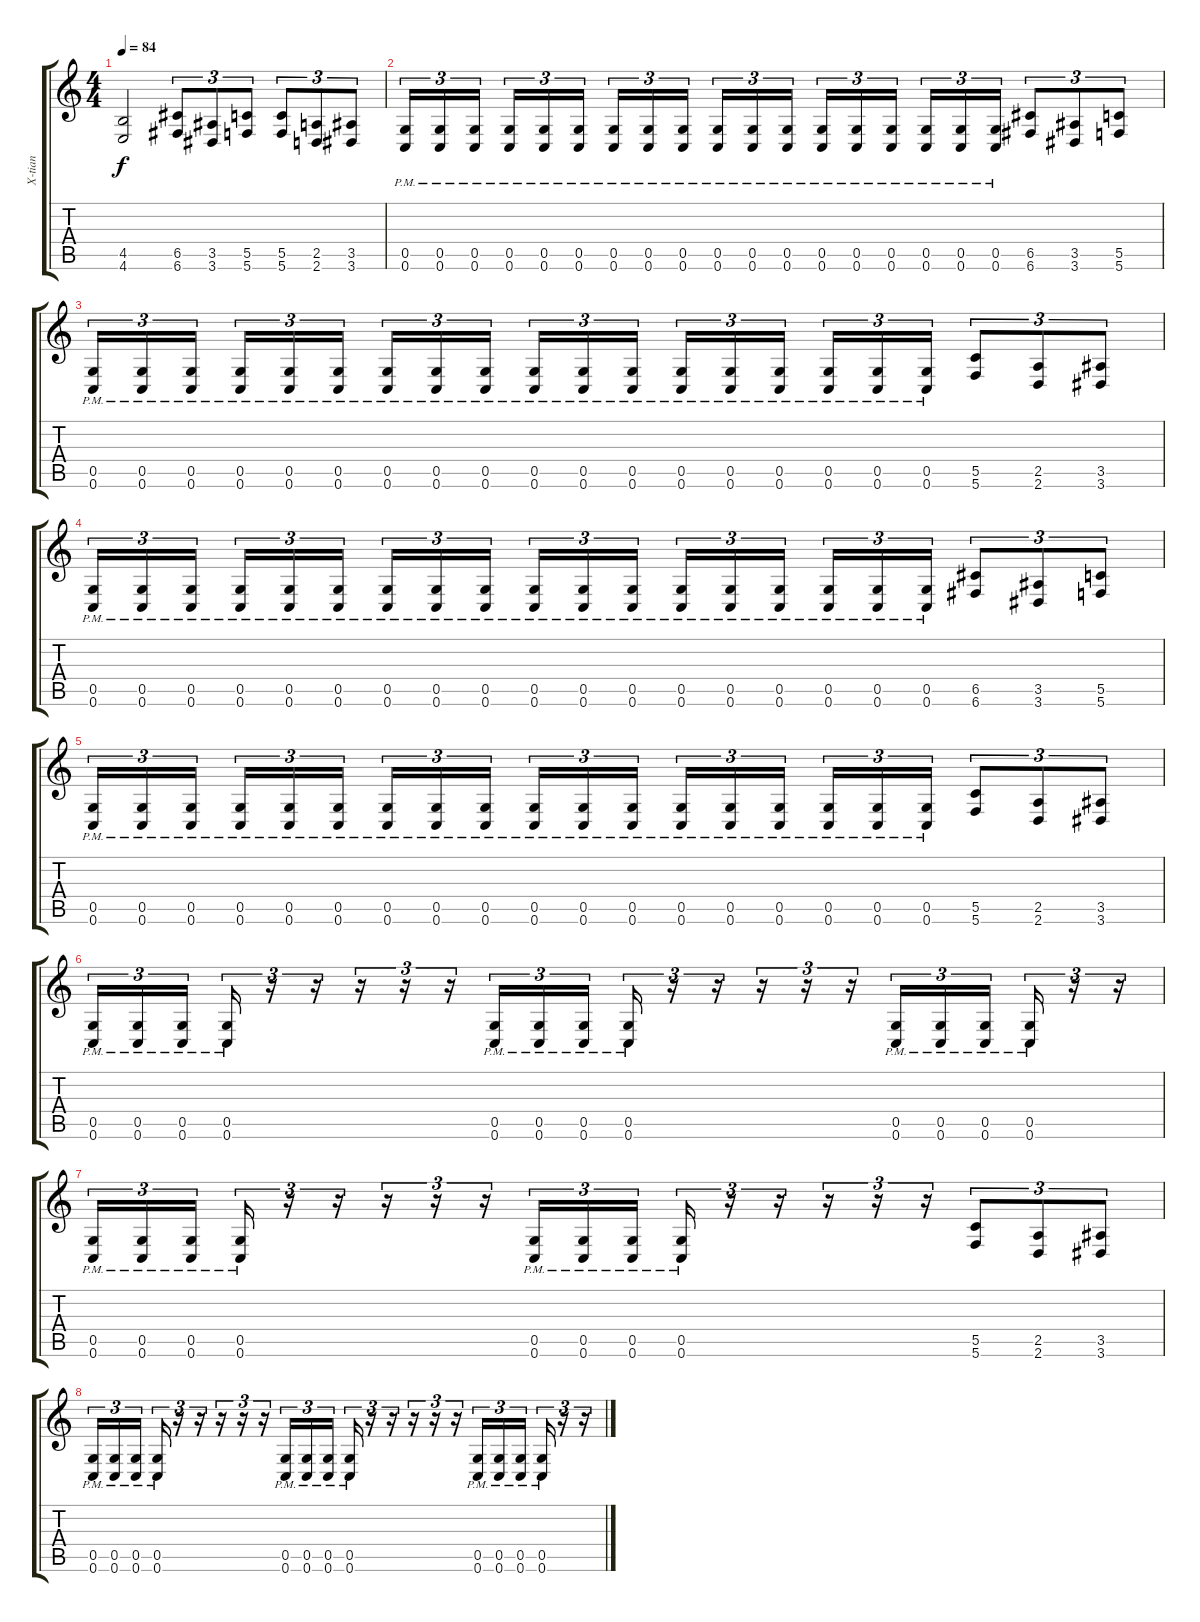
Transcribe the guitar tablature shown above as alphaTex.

\track ("X-tian" "X-tian") {instrument distortionguitar}
\staff {score tabs}
\tuning (D4 A3 F3 C3 G2 C2) {hide}
\ts (4 4)
\tempo 84
\clef g2
\ks c
(4.5 4.6).2{dy f} (6.5 6.6).8{tu (3 2)} (3.5 3.6).8{tu (3 2)} (5.5 5.6).8{tu (3 2)} (5.5 5.6).8{tu (3 2)} (2.5 2.6).8{tu (3 2)} (3.5 3.6).8{tu (3 2)} |
(0.5{pm} 0.6{pm}).16{tu (3 2)} (0.5{pm} 0.6{pm}).16{tu (3 2)} (0.5{pm} 0.6{pm}).16{tu (3 2) beam splitsecondary} (0.5{pm} 0.6{pm}).16{tu (3 2)} (0.5{pm} 0.6{pm}).16{tu (3 2)} (0.5{pm} 0.6{pm}).16{tu (3 2)} (0.5{pm} 0.6{pm}).16{tu (3 2)} (0.5{pm} 0.6{pm}).16{tu (3 2)} (0.5{pm} 0.6{pm}).16{tu (3 2) beam splitsecondary} (0.5{pm} 0.6{pm}).16{tu (3 2)} (0.5{pm} 0.6{pm}).16{tu (3 2)} (0.5{pm} 0.6{pm}).16{tu (3 2)} (0.5{pm} 0.6{pm}).16{tu (3 2)} (0.5{pm} 0.6{pm}).16{tu (3 2)} (0.5{pm} 0.6{pm}).16{tu (3 2) beam splitsecondary} (0.5{pm} 0.6{pm}).16{tu (3 2)} (0.5{pm} 0.6{pm}).16{tu (3 2)} (0.5{pm} 0.6{pm}).16{tu (3 2)} (6.5 6.6).8{tu (3 2)} (3.5 3.6).8{tu (3 2)} (5.5 5.6).8{tu (3 2)} |
(0.5{pm} 0.6{pm}).16{tu (3 2)} (0.5{pm} 0.6{pm}).16{tu (3 2)} (0.5{pm} 0.6{pm}).16{tu (3 2) beam splitsecondary} (0.5{pm} 0.6{pm}).16{tu (3 2)} (0.5{pm} 0.6{pm}).16{tu (3 2)} (0.5{pm} 0.6{pm}).16{tu (3 2)} (0.5{pm} 0.6{pm}).16{tu (3 2)} (0.5{pm} 0.6{pm}).16{tu (3 2)} (0.5{pm} 0.6{pm}).16{tu (3 2) beam splitsecondary} (0.5{pm} 0.6{pm}).16{tu (3 2)} (0.5{pm} 0.6{pm}).16{tu (3 2)} (0.5{pm} 0.6{pm}).16{tu (3 2)} (0.5{pm} 0.6{pm}).16{tu (3 2)} (0.5{pm} 0.6{pm}).16{tu (3 2)} (0.5{pm} 0.6{pm}).16{tu (3 2) beam splitsecondary} (0.5{pm} 0.6{pm}).16{tu (3 2)} (0.5{pm} 0.6{pm}).16{tu (3 2)} (0.5{pm} 0.6{pm}).16{tu (3 2)} (5.5 5.6).8{tu (3 2)} (2.5 2.6).8{tu (3 2)} (3.5 3.6).8{tu (3 2)} |
(0.5{pm} 0.6{pm}).16{tu (3 2)} (0.5{pm} 0.6{pm}).16{tu (3 2)} (0.5{pm} 0.6{pm}).16{tu (3 2) beam splitsecondary} (0.5{pm} 0.6{pm}).16{tu (3 2)} (0.5{pm} 0.6{pm}).16{tu (3 2)} (0.5{pm} 0.6{pm}).16{tu (3 2)} (0.5{pm} 0.6{pm}).16{tu (3 2)} (0.5{pm} 0.6{pm}).16{tu (3 2)} (0.5{pm} 0.6{pm}).16{tu (3 2) beam splitsecondary} (0.5{pm} 0.6{pm}).16{tu (3 2)} (0.5{pm} 0.6{pm}).16{tu (3 2)} (0.5{pm} 0.6{pm}).16{tu (3 2)} (0.5{pm} 0.6{pm}).16{tu (3 2)} (0.5{pm} 0.6{pm}).16{tu (3 2)} (0.5{pm} 0.6{pm}).16{tu (3 2) beam splitsecondary} (0.5{pm} 0.6{pm}).16{tu (3 2)} (0.5{pm} 0.6{pm}).16{tu (3 2)} (0.5{pm} 0.6{pm}).16{tu (3 2)} (6.5 6.6).8{tu (3 2)} (3.5 3.6).8{tu (3 2)} (5.5 5.6).8{tu (3 2)} |
(0.5{pm} 0.6{pm}).16{tu (3 2)} (0.5{pm} 0.6{pm}).16{tu (3 2)} (0.5{pm} 0.6{pm}).16{tu (3 2) beam splitsecondary} (0.5{pm} 0.6{pm}).16{tu (3 2)} (0.5{pm} 0.6{pm}).16{tu (3 2)} (0.5{pm} 0.6{pm}).16{tu (3 2)} (0.5{pm} 0.6{pm}).16{tu (3 2)} (0.5{pm} 0.6{pm}).16{tu (3 2)} (0.5{pm} 0.6{pm}).16{tu (3 2) beam splitsecondary} (0.5{pm} 0.6{pm}).16{tu (3 2)} (0.5{pm} 0.6{pm}).16{tu (3 2)} (0.5{pm} 0.6{pm}).16{tu (3 2)} (0.5{pm} 0.6{pm}).16{tu (3 2)} (0.5{pm} 0.6{pm}).16{tu (3 2)} (0.5{pm} 0.6{pm}).16{tu (3 2) beam splitsecondary} (0.5{pm} 0.6{pm}).16{tu (3 2)} (0.5{pm} 0.6{pm}).16{tu (3 2)} (0.5{pm} 0.6{pm}).16{tu (3 2)} (5.5 5.6).8{tu (3 2)} (2.5 2.6).8{tu (3 2)} (3.5 3.6).8{tu (3 2)} |
(0.5{pm} 0.6{pm}).16{tu (3 2)} (0.5{pm} 0.6{pm}).16{tu (3 2)} (0.5{pm} 0.6{pm}).16{tu (3 2) beam splitsecondary} (0.5{pm} 0.6{pm}).16{tu (3 2)} r.16{tu (3 2)} r.16{tu (3 2)} r.16{tu (3 2)} r.16{tu (3 2)} r.16{tu (3 2)} (0.5{pm} 0.6{pm}).16{tu (3 2)} (0.5{pm} 0.6{pm}).16{tu (3 2)} (0.5{pm} 0.6{pm}).16{tu (3 2)} (0.5{pm} 0.6{pm}).16{tu (3 2)} r.16{tu (3 2)} r.16{tu (3 2)} r.16{tu (3 2)} r.16{tu (3 2)} r.16{tu (3 2)} (0.5{pm} 0.6{pm}).16{tu (3 2)} (0.5{pm} 0.6{pm}).16{tu (3 2)} (0.5{pm} 0.6{pm}).16{tu (3 2) beam splitsecondary} (0.5{pm} 0.6{pm}).16{tu (3 2)} r.16{tu (3 2)} r.16{tu (3 2)} |
(0.5{pm} 0.6{pm}).16{tu (3 2)} (0.5{pm} 0.6{pm}).16{tu (3 2)} (0.5{pm} 0.6{pm}).16{tu (3 2) beam splitsecondary} (0.5{pm} 0.6{pm}).16{tu (3 2)} r.16{tu (3 2)} r.16{tu (3 2)} r.16{tu (3 2)} r.16{tu (3 2)} r.16{tu (3 2)} (0.5{pm} 0.6{pm}).16{tu (3 2)} (0.5{pm} 0.6{pm}).16{tu (3 2)} (0.5{pm} 0.6{pm}).16{tu (3 2)} (0.5{pm} 0.6{pm}).16{tu (3 2)} r.16{tu (3 2)} r.16{tu (3 2)} r.16{tu (3 2)} r.16{tu (3 2)} r.16{tu (3 2)} (5.5 5.6).8{tu (3 2)} (2.5 2.6).8{tu (3 2)} (3.5 3.6).8{tu (3 2)} |
(0.5{pm} 0.6{pm}).16{tu (3 2)} (0.5{pm} 0.6{pm}).16{tu (3 2)} (0.5{pm} 0.6{pm}).16{tu (3 2) beam splitsecondary} (0.5{pm} 0.6{pm}).16{tu (3 2)} r.16{tu (3 2)} r.16{tu (3 2)} r.16{tu (3 2)} r.16{tu (3 2)} r.16{tu (3 2)} (0.5{pm} 0.6{pm}).16{tu (3 2)} (0.5{pm} 0.6{pm}).16{tu (3 2)} (0.5{pm} 0.6{pm}).16{tu (3 2)} (0.5{pm} 0.6{pm}).16{tu (3 2)} r.16{tu (3 2)} r.16{tu (3 2)} r.16{tu (3 2)} r.16{tu (3 2)} r.16{tu (3 2)} (0.5{pm} 0.6{pm}).16{tu (3 2)} (0.5{pm} 0.6{pm}).16{tu (3 2)} (0.5{pm} 0.6{pm}).16{tu (3 2) beam splitsecondary} (0.5{pm} 0.6{pm}).16{tu (3 2)} r.16{tu (3 2)} r.16{tu (3 2)}
